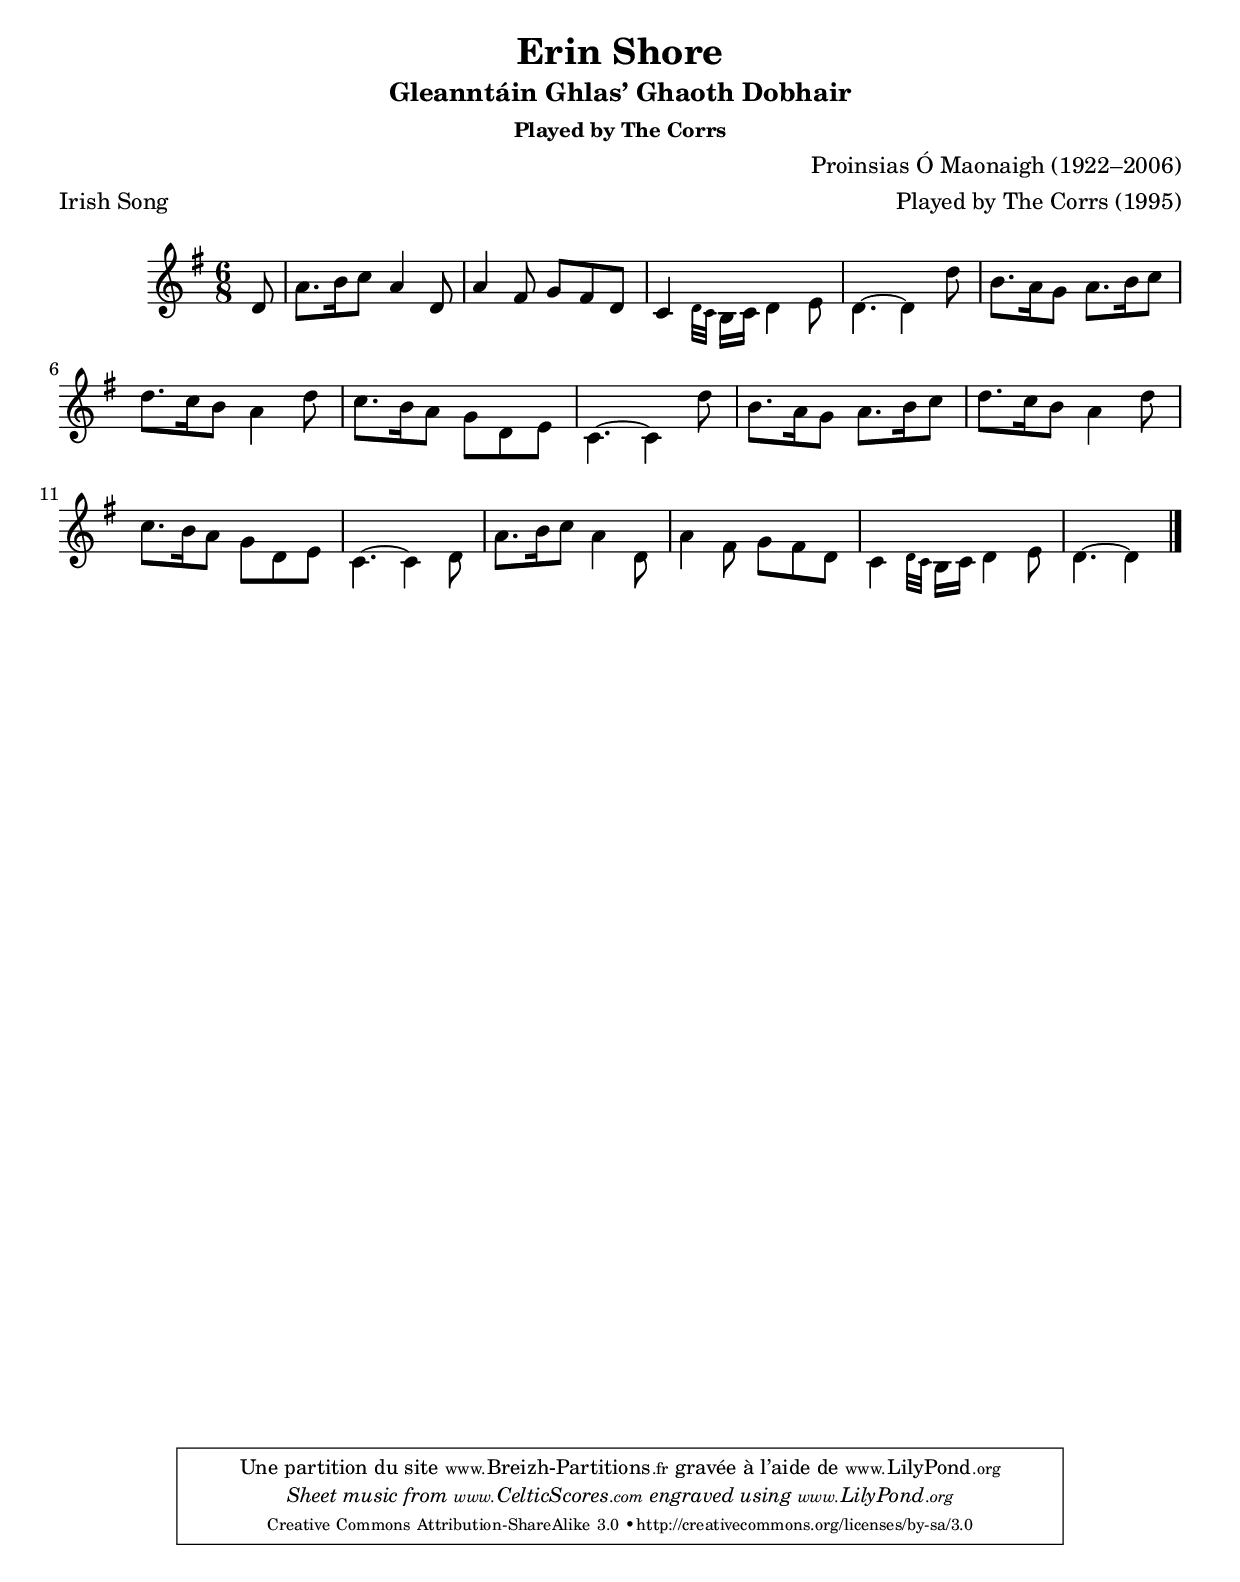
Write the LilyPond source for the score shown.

%%%%%%%%%%%%%%%%%%%%%%%%%%%%%%%%%%%%%%%%%%%%%%%%%%%%%%%%%%%%
% Typeset by Breizh Partitions (2013)
% http://www.breizh-partitions.fr
% http://www.celtic-scores.com
%%%%%%%%%%%%%%%%%%%%%%%%%%%%%%%%%%%%%%%%%%%%%%%%%%%%%%%%%%%%

\version "2.14.2"

\paper {
  top-margin = 2 \cm
  bottom-margin = 2 \cm
}

\header {
  title = "Erin Shore"
  subtitle = "Gleanntáin Ghlas’ Ghaoth Dobhair"
  subsubtitle = "Played by The Corrs"
  meter = "Irish Song"
  date = "20th Century"
%   instrument = "Fiddle"
  composer = "Proinsias Ó Maonaigh (1922–2006)"
  arranger = "Played by The Corrs (1995)"
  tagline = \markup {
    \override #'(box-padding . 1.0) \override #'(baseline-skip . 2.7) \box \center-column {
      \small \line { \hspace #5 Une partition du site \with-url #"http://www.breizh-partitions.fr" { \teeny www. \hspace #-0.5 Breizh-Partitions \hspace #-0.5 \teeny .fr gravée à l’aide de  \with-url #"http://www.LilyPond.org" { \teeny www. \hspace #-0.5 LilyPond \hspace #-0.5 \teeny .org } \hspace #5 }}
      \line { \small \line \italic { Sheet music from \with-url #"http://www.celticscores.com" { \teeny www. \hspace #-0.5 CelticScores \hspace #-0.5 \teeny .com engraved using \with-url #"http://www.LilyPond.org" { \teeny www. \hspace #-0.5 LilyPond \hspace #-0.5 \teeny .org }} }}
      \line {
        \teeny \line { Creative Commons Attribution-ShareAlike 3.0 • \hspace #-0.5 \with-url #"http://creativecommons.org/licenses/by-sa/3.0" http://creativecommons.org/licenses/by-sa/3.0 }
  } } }
}

main = {
  \clef "G"
  \key g \major
  \time 6/8
  
  \partial 8 d8
  |
  a8. b16 c'8 a4 d8
  |
  a4 fis8 g fis d
  |
  c4 \grace{\stemDown d32 [c]} b,16 c d4 e8
  |
  d4. ~ d4 d'8 
  |
  
  b8. a16 g8 a8. b16 c'8
  |
  d'8. c'16 b8 a4 d'8
  |
  c'8. b16 a8 g d e
  |
  c4. ~ c4 d'8
  |
  
  b8. a16 g8 a8. b16 c'8
  |
  d'8. c'16 b8 a4 d'8
  |
  c'8. b16 a8 g d e
  |
  c4. ~ c4 d8
  |
  
  a8. b16 c'8 a4 d8
  |
  a4 fis8 g fis d
  |
  c4 \grace{\stemDown d32 [c]} b,16 c d4 e8
  d4. ~ d4
  
  \bar "|."
}


\score  {
  \new Staff  <<
    \tempo 4. = 60
    \once \override Score.MetronomeMark #'transparent = ##t
    \set Staff.midiInstrument = "violin"
    \transpose a a'{
    \main
    }
  >>
  
  \layout  { }
  \midi  { }
}
